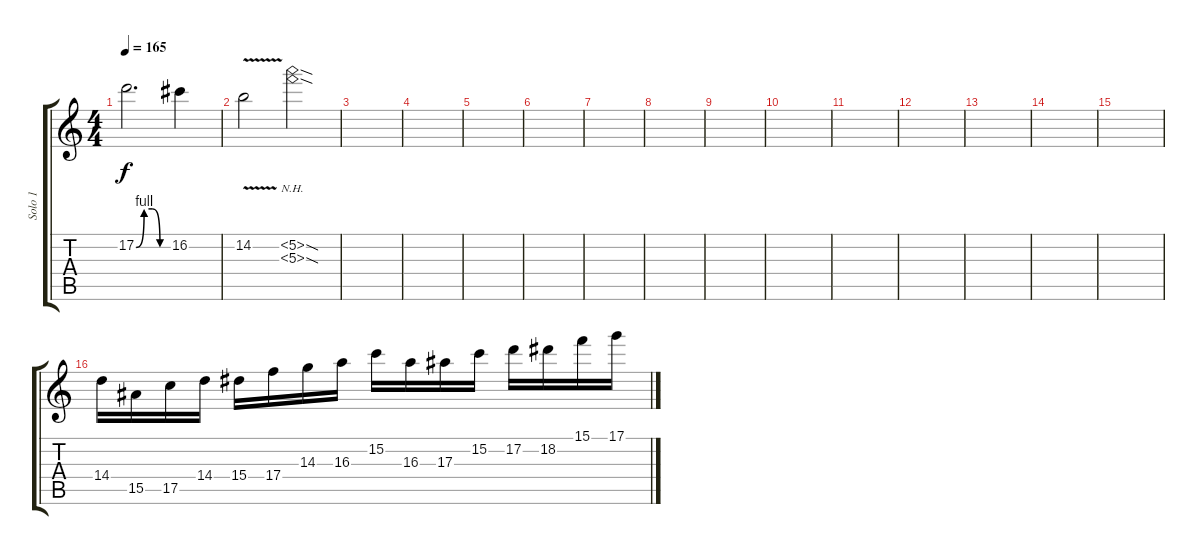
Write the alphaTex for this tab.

\track ("Solo 1" "Solo 1") {instrument distortionguitar}
\staff {score tabs}
\tuning (D4 A3 F3 C3 G2 D2) {hide}
\ts (4 4)
\tempo 165
\clef g2
\ks c
17.2{be (custom 0 0 15 4 30 4 45 0 60 0)}.2{d dy f} 16.2.4 |
14.2{v}.2 (5.2{nh sod} 5.3{nh sod}).2 |
|
|
|
|
|
|
|
|
|
|
|
|
|
14.4.16 15.5.16 17.5.16 14.4.16 15.4.16 17.4.16 14.3.16 16.3.16 15.2.16 16.3.16 17.3.16 15.2.16 17.2.16 18.2.16 15.1.16 17.1.16
